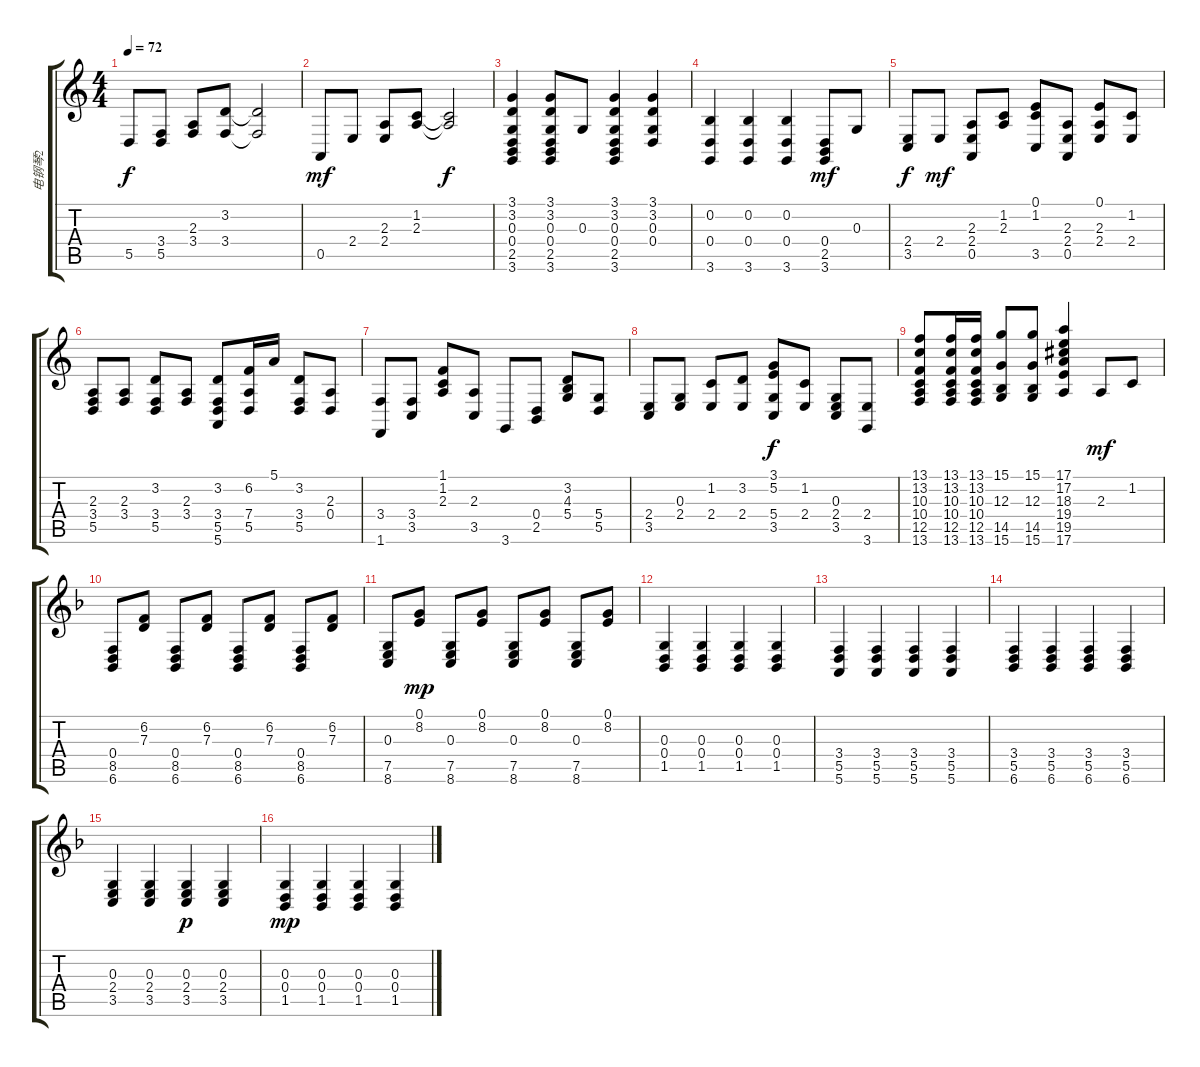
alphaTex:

\track ("电钢琴2" "电钢琴2") {instrument electricgrandpiano}
\staff {score tabs}
\tuning (E4 B3 G3 D3 A2 E2) {hide}
\ts (4 4)
\tempo 72
\clef g2
\ks c
5.5.8{dy f} (3.4 5.5).8 (2.3 3.4).8 (3.2 3.4).8 (3.2{t} 3.4{t}).2 |
0.5.8{dy mf} 2.4.8 (2.3 2.4).8 (1.2 2.3).8 (1.2{t} 2.3{t}).2{dy f} |
(3.1 3.2 0.3 0.4 2.5 3.6).4 (3.1 3.2 0.3 0.4 2.5 3.6).8 0.3.8 (3.1 3.2 0.3 0.4 2.5 3.6).4 (3.1 3.2 0.3 0.4).4 |
(0.2 0.4 3.6).4 (0.2 0.4 3.6).4 (0.2 0.4 3.6).4 (0.4 2.5 3.6).8{dy mf} 0.3.8 |
(2.4 3.5).8{dy f} 2.4.8{dy mf} (2.3 2.4 0.5).8 (1.2 2.3).8 (0.1 1.2 3.5).8 (2.3 2.4 0.5).8 (0.1 2.3 2.4).8 (1.2 2.4).8 |
(2.3 3.4 5.5).8 (2.3 3.4).8 (3.2 3.4 5.5).8 (2.3 3.4).8 (3.2 3.4 5.5 5.6).8 (6.2 7.4 5.5).16 5.1.16 (3.2 3.4 5.5).8 (2.3 0.4).8 |
(3.4 1.6).8 (3.4 3.5).8 (1.1 1.2 2.3).8 (2.3 3.5).8 3.6.8 (0.4 2.5).8 (3.2 4.3 5.4).8 (5.4 5.5).8 |
(2.4 3.5).8 (0.3 2.4).8 (1.2 2.4).8 (3.2 2.4).8 (3.1 5.2 5.4 3.5).8{dy f} (1.2 2.4).8 (0.3 2.4 3.5).8 (2.4 3.6).8 |
(13.1 13.2 10.3 10.4 12.5 13.6).8 (13.1 13.2 10.3 10.4 12.5 13.6).16 (13.1 13.2 10.3 10.4 12.5 13.6).16 (15.1 12.3 14.5 15.6).8 (15.1 12.3 14.5 15.6).8 (17.1 17.2 18.3 19.4 19.5 17.6).4 2.3.8{dy mf} 1.2.8 |
\ks f
(0.4 8.5 6.6).8 (6.2 7.3).8 (0.4 8.5 6.6).8 (6.2 7.3).8 (0.4 8.5 6.6).8 (6.2 7.3).8 (0.4 8.5 6.6).8 (6.2 7.3).8 |
(0.3 7.5 8.6).8 (0.1 8.2).8{dy mp} (0.3 7.5 8.6).8 (0.1 8.2).8 (0.3 7.5 8.6).8 (0.1 8.2).8 (0.3 7.5 8.6).8 (0.1 8.2).8 |
(0.3 0.4 1.5).4 (0.3 0.4 1.5).4 (0.3 0.4 1.5).4 (0.3 0.4 1.5).4 |
(3.4 5.5 5.6).4 (3.4 5.5 5.6).4 (3.4 5.5 5.6).4 (3.4 5.5 5.6).4 |
(3.4 5.5 6.6).4 (3.4 5.5 6.6).4 (3.4 5.5 6.6).4 (3.4 5.5 6.6).4 |
(0.3 2.4 3.5).4 (0.3 2.4 3.5).4 (0.3 2.4 3.5).4{dy p} (0.3 2.4 3.5).4 |
(0.3 0.4 1.5).4{dy mp} (0.3 0.4 1.5).4 (0.3 0.4 1.5).4 (0.3 0.4 1.5).4
